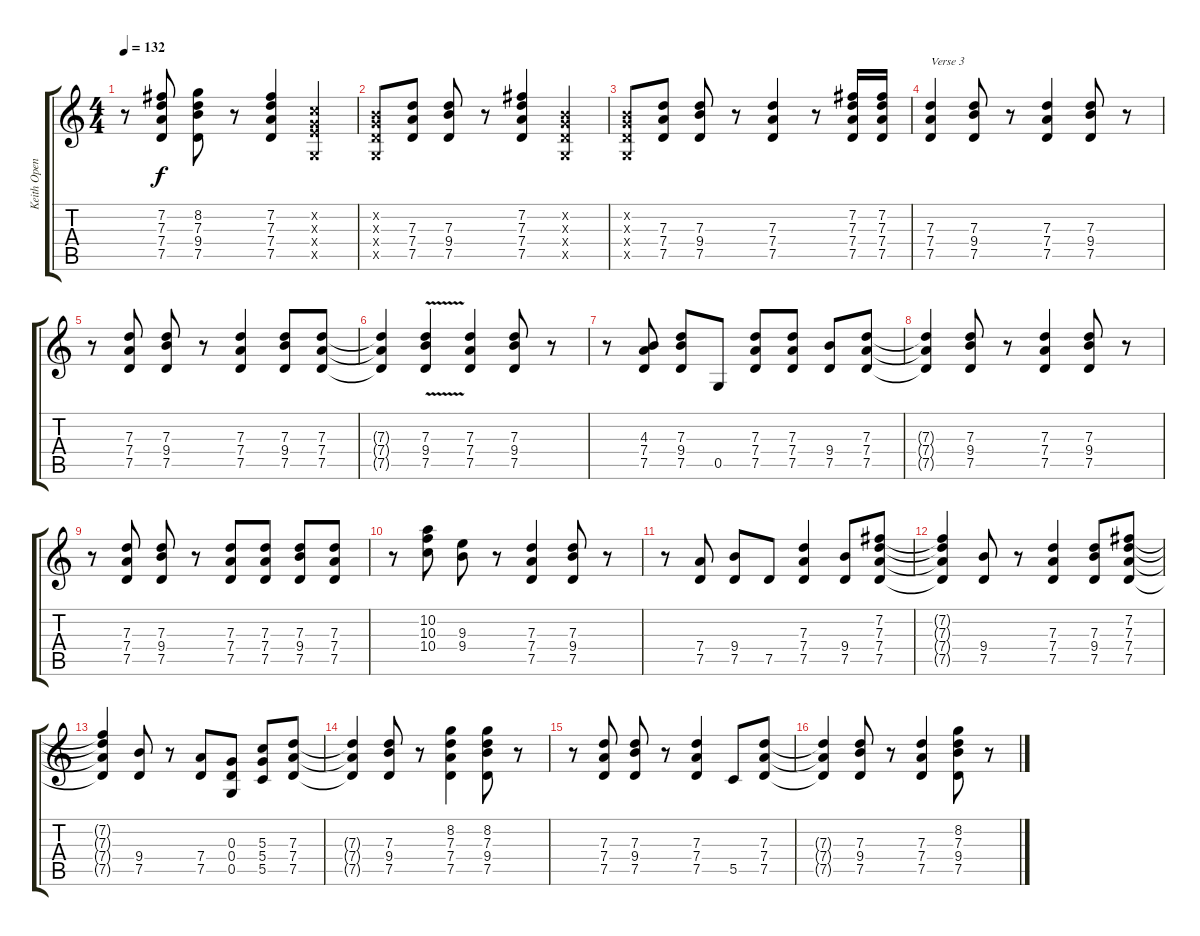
\track ("Keith Open G" "Keith Open") {instrument overdrivenguitar}
\staff {score tabs}
\tuning (D4 B3 G3 D3 G2 D2) {hide}
\ts (4 4)
\tempo 132
\clef g2
\ks c
r.8{dy f} (7.2 7.3 7.4 7.5).8 (8.2 7.3 9.4 7.5).8 r.8 (7.2 7.3 7.4 7.5).4 (1.2{x} 0.3{x} 2.4{x} 0.5{x}).4 |
(0.2{x} 0.3{x} 0.4{x} 0.5{x}).8 (7.3 7.4 7.5).8 (7.3 9.4 7.5).8 r.8 (7.2 7.3 7.4 7.5).4 (0.2{x} 0.3{x} 0.4{x} 0.5{x}).4 |
(0.2{x} 0.3{x} 0.4{x} 0.5{x}).8 (7.3 7.4 7.5).8 (7.3 9.4 7.5).8 r.8 (7.3 7.4 7.5).4 r.8 (7.2 7.3 7.4 7.5).16 (7.2 7.3 7.4 7.5).16 |
(7.3 7.4 7.5).4{txt "Verse 3"} (7.3 9.4 7.5).8 r.8 (7.3 7.4 7.5).4 (7.3 9.4 7.5).8 r.8 |
r.8 (7.3 7.4 7.5).8 (7.3 9.4 7.5).8 r.8 (7.3 7.4 7.5).4 (7.3 9.4 7.5).8 (7.3 7.4 7.5).8 |
(7.3{t} 7.4{t} 7.5{t}).4 (7.3{v} 9.4{v} 7.5{v}).4 (7.3 7.4 7.5).4 (7.3 9.4 7.5).8 r.8 |
r.8 (4.3 7.4 7.5).8 (7.3 9.4 7.5).8 0.5.8 (7.3 7.4 7.5).8 (7.3 7.4 7.5).8 (9.4 7.5).8 (7.3 7.4 7.5).8 |
(7.3{t} 7.4{t} 7.5{t}).4 (7.3 9.4 7.5).8 r.8 (7.3 7.4 7.5).4 (7.3 9.4 7.5).8 r.8 |
r.8 (7.3 7.4 7.5).8 (7.3 9.4 7.5).8 r.8 (7.3 7.4 7.5).8 (7.3 7.4 7.5).8 (7.3 9.4 7.5).8 (7.3 7.4 7.5).8 |
r.8 (10.2 10.3 10.4).8 (9.3 9.4).8 r.8 (7.3 7.4 7.5).4 (7.3 9.4 7.5).8 r.8 |
r.8 (7.4 7.5).8 (9.4 7.5).8 7.5.8 (7.3 7.4 7.5).4 (9.4 7.5).8 (7.2 7.3 7.4 7.5).8 |
(7.2{t} 7.3{t} 7.4{t} 7.5{t}).4 (9.4 7.5).8 r.8 (7.3 7.4 7.5).4 (7.3 9.4 7.5).8 (7.2 7.3 7.4 7.5).8 |
(7.2{t} 7.3{t} 7.4{t} 7.5{t}).4 (9.4 7.5).8 r.8 (7.4 7.5).8 (0.3 0.4 0.5).8 (5.3 5.4 5.5).8 (7.3 7.4 7.5).8 |
(7.3{t} 7.4{t} 7.5{t}).4 (7.3 9.4 7.5).8 r.8 (8.2 7.3 7.4 7.5).4 (8.2 7.3 9.4 7.5).8 r.8 |
r.8 (7.3 7.4 7.5).8 (7.3 9.4 7.5).8 r.8 (7.3 7.4 7.5).4 5.5.8 (7.3 7.4 7.5).8 |
(7.3{t} 7.4{t} 7.5{t}).4 (7.3 9.4 7.5).8 r.8 (7.3 7.4 7.5).4 (8.2 7.3 9.4 7.5).8 r.8
